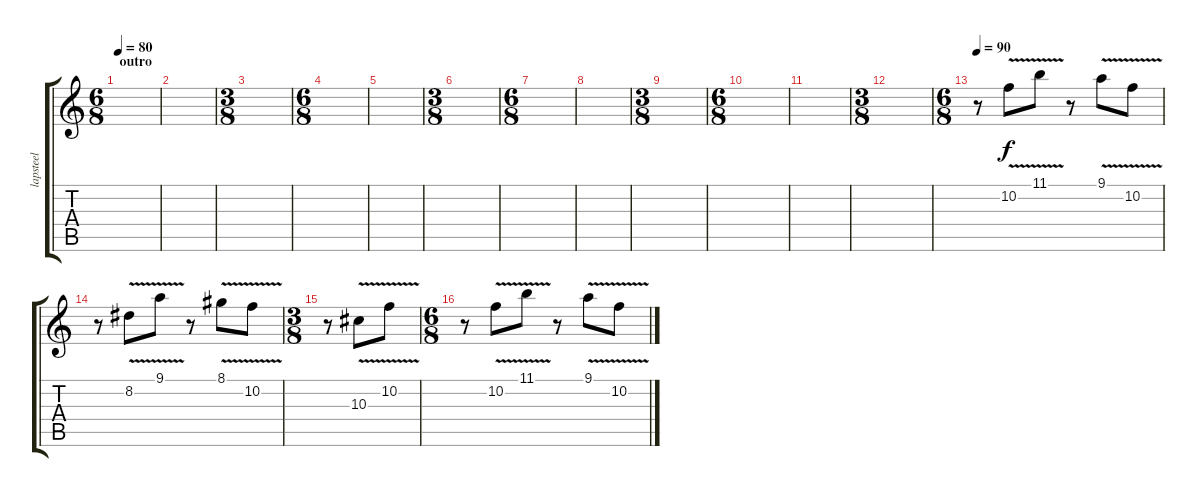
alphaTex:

\track ("lapsteel" "lapsteel") {instrument distortionguitar}
\staff {score tabs}
\tuning (C4 G3 Eb3 Bb2 F2 C2) {hide}
\ts (6 8)
\section ("" "outro")
\tempo 80
\clef g2
\ks c
|
|
\ts (3 8)
|
\ts (6 8)
|
|
\ts (3 8)
|
\ts (6 8)
|
|
\ts (3 8)
|
\ts (6 8)
|
|
\ts (3 8)
|
\ts (6 8)
\tempo 90
r.8 10.2{v}.8{instrument distortionguitar} 11.1{v}.8 r.8 9.1{v}.8 10.2{v}.8 |
r.8 8.2{v}.8 9.1{v}.8 r.8 8.1{v}.8 10.2{v}.8 |
\ts (3 8)
r.8 10.3{v}.8 10.2{v}.8 |
\ts (6 8)
r.8 10.2{v}.8 11.1{v}.8 r.8 9.1{v}.8 10.2{v}.8
